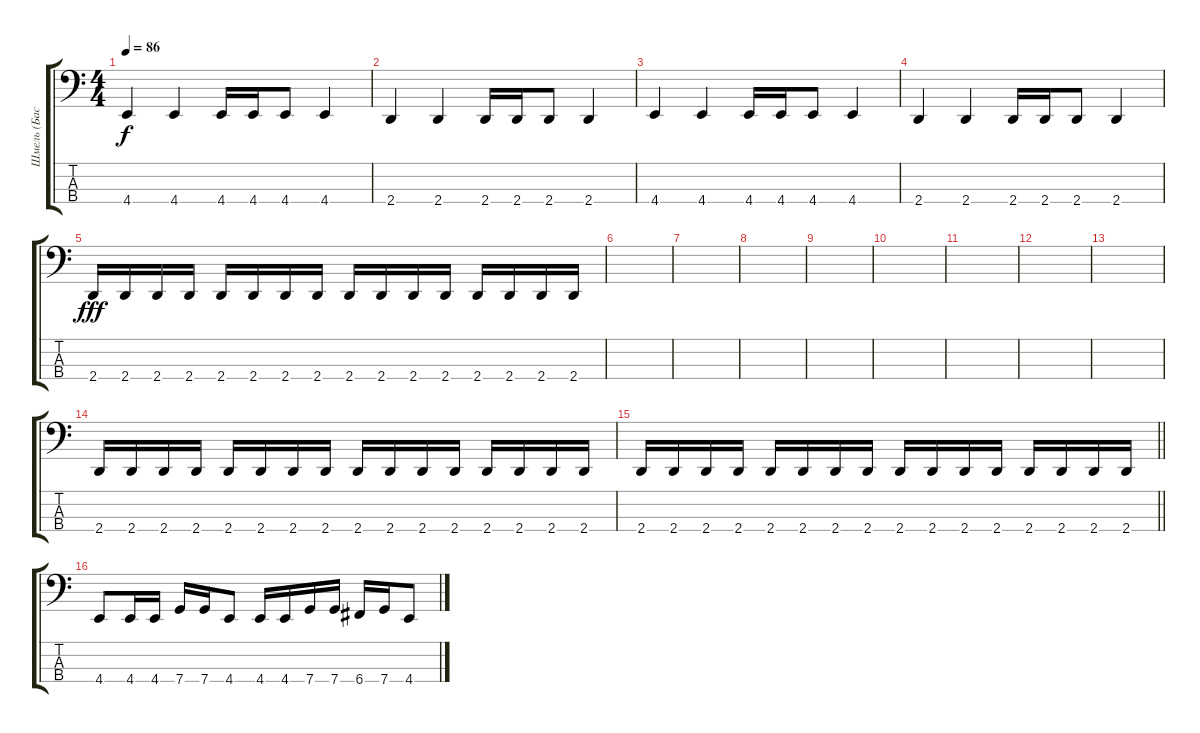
\track ("Шмель (Бас)" "Шмель (Бас") {instrument electricbassfinger}
\staff {score tabs}
\tuning (F2 C2 G1 C1) {hide}
\ts (4 4)
\tempo 86
\clef f4
\ks c
4.4.4{dy f} 4.4.4 4.4.16 4.4.16 4.4.8 4.4.4 |
2.4.4 2.4.4 2.4.16 2.4.16 2.4.8 2.4.4 |
4.4.4 4.4.4 4.4.16 4.4.16 4.4.8 4.4.4 |
2.4.4 2.4.4 2.4.16 2.4.16 2.4.8 2.4.4 |
2.4.16{dy fff} 2.4.16 2.4.16 2.4.16 2.4.16 2.4.16 2.4.16 2.4.16 2.4.16 2.4.16 2.4.16 2.4.16 2.4.16 2.4.16 2.4.16 2.4.16 |
|
|
|
|
|
|
|
|
2.4.16{volume 16} 2.4.16 2.4.16 2.4.16 2.4.16 2.4.16 2.4.16 2.4.16 2.4.16 2.4.16 2.4.16 2.4.16 2.4.16 2.4.16 2.4.16 2.4.16 |
\barLineRight lightlight
2.4.16 2.4.16 2.4.16 2.4.16 2.4.16 2.4.16 2.4.16 2.4.16 2.4.16 2.4.16 2.4.16 2.4.16 2.4.16 2.4.16 2.4.16 2.4.16 |
4.4.8 4.4.16 4.4.16 7.4.16 7.4.16 4.4.8 4.4.16 4.4.16 7.4.16 7.4.16 6.4.16 7.4.16 4.4.8
